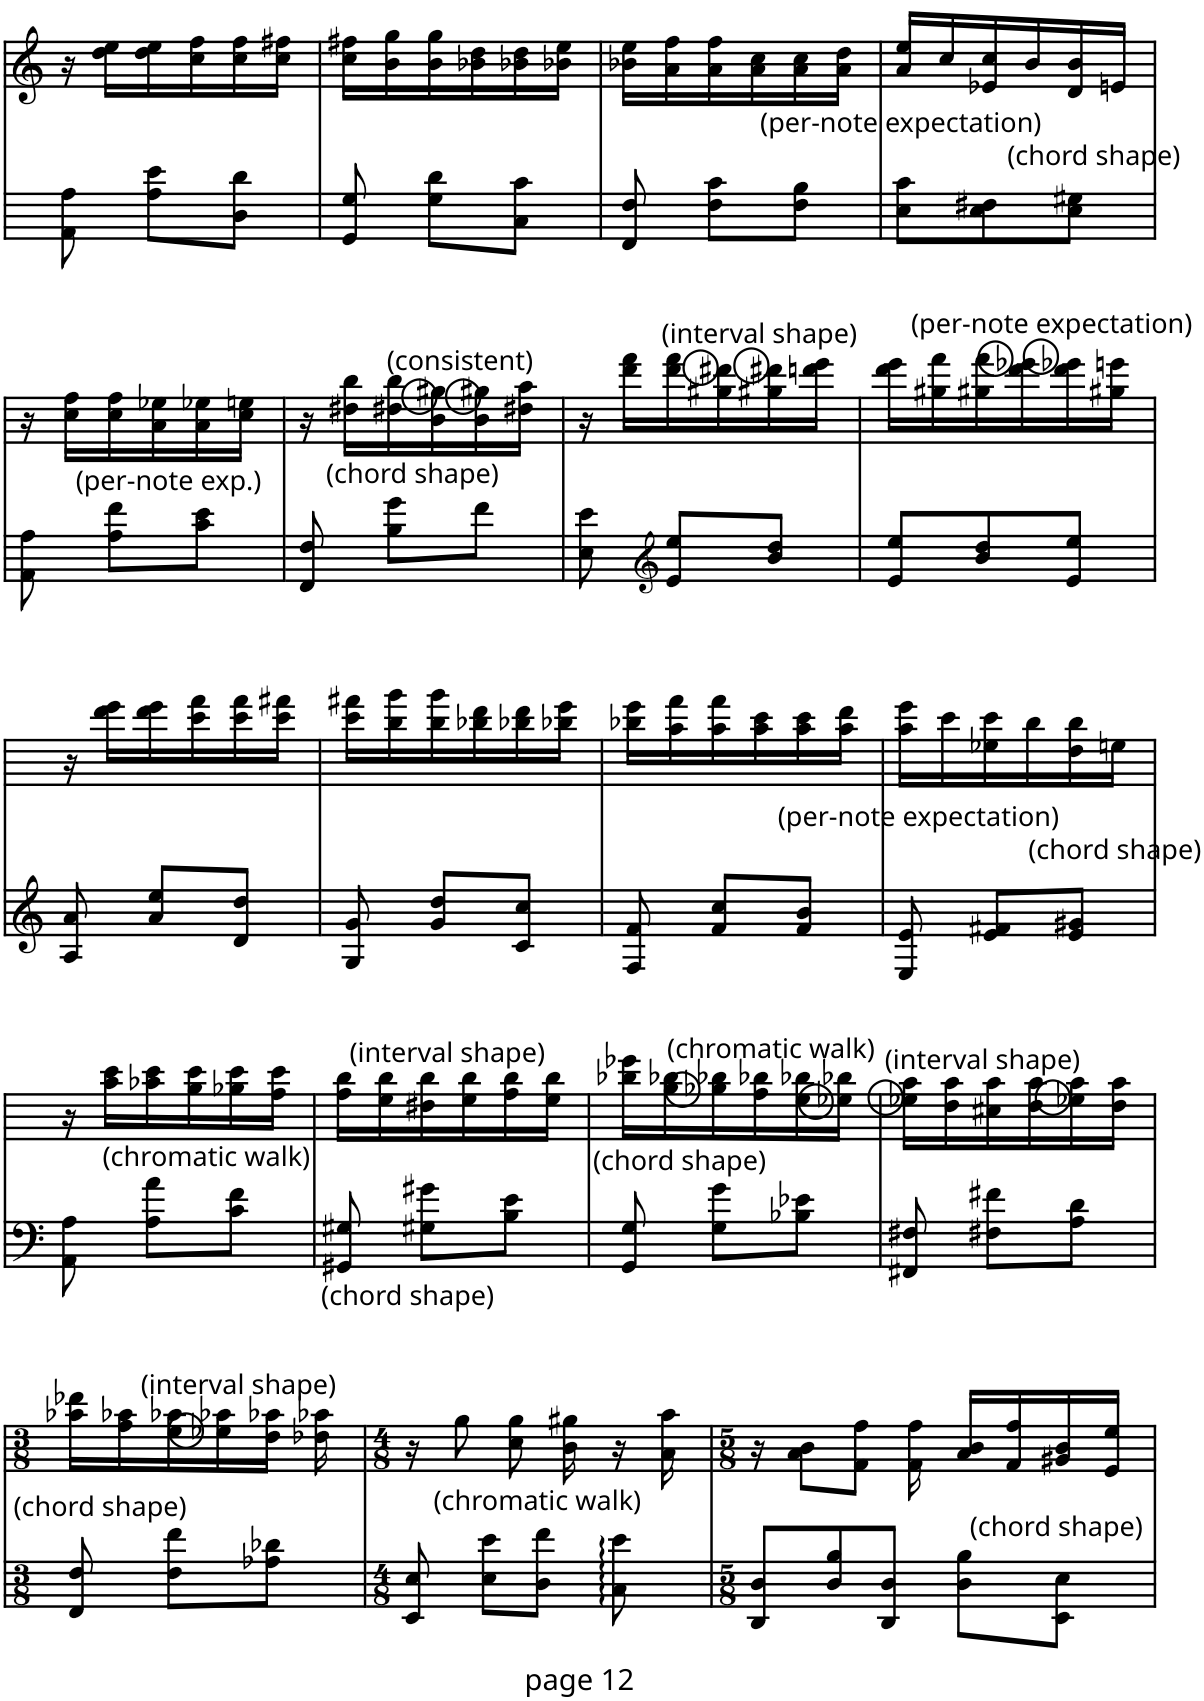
**kern	**kern
*part1	*part1
*staff2	*staff1
*I"Piano	*
*I'Pno.	*
!!LO:PB:g=z
*clefF4	*clefG2
*k[]	*k[]
*M3/8	*M3/8
=287	=287
8AA\ 8A\	16r
.	16dd\ 16ee\LL
8A\ 8e\L	16dd\ 16ee\
.	16cc\ 16ff\
8D\ 8d\J	16cc\ 16ff\
.	16cc\ 16ff#X\JJ
=288	=288
8GG/ 8G/	16cc\ 16ff#X\LL
.	16b\ 16gg\
8G\ 8d\L	16b\ 16gg\
.	16b-X\ 16dd\
8C\ 8c\J	16b-X\ 16dd\
.	16b-X\ 16ee\JJ
=289	=289
8FF/ 8F/	16b-X\ 16ee\LL
.	16a\ 16ff\
8F\ 8c\L	16a\ 16ff\
.	16a\ 16cc\
8F\ 8B\J	16a\ 16cc\
.	16a\ 16dd\JJ
=290	=290
8E\ 8c\L	16a/ 16ee/LL
.	16cc/
!	!LO:TX:b:t=(per-note expectation)
8E\ 8F#X\	16e-X/ 16cc/
.	16b/
!LO:TX:a:t=(chord shape)	!
8E\ 8G#X\J	16d/ 16b/
.	16en/JJ
!!LO:LB:g=z
=291	=291
8AA\ 8A\	16r
.	16cc\ 16ff\LL
8A\ 8f\L	16cc\ 16ff\
!	!LO:TX:b:t=(per-note exp.)
.	16a\ 16ee-X\
8c\ 8e\J	16a\ 16ee-X\
.	16cc\ 16een\JJ
=292	=292
8FF/ 8F/	16r
!	!LO:TX:b:t=(chord shape)
.	16dd#X\ 16bb\LL
8B\ 8g\L	16dd#X\ 16bb\
!	!LO:TX:b:Bi:t=◯
!	!LO:TX:a:t=(consistent)
.	16b\ 16gg#X\
!	!LO:TX:b:Bi:t=◯
8f\J	16b\ 16gg#X\
.	16dd#X\ 16aa\JJ
=293	=293
8E\ 8e\	16r
.	16ddd\ 16fff\LL
*clefG2	*
8e/ 8ee/L	16ddd\ 16fff\
!	!LO:TX:a:Bi:t=◯
!	!LO:TX:a:t=(interval shape)
.	16gg#X\ 16ddd#X\
!	!LO:TX:a:Bi:t=◯
8b/ 8dd/J	16gg#X\ 16ddd#X\
.	16dddn\ 16eee\JJ
=294	=294
8e/ 8ee/L	16ddd\ 16eee\LL
.	16gg#X\ 16fff\
8b/ 8dd/	16gg#X\ 16fff\
!	!LO:TX:a:Bi:t=◯
!	!LO:TX:a:t=(per-note expectation)
.	16ddd\ 16eee-X\
!	!LO:TX:a:Bi:t=◯
8e/ 8ee/J	16ddd\ 16eee-X\
.	16gg#X\ 16eeen\JJ
!!LO:LB:g=z
=295	=295
8A/ 8a/	16r
.	16ddd\ 16eee\LL
8a/ 8ee/L	16ddd\ 16eee\
.	16ccc\ 16fff\
8d/ 8dd/J	16ccc\ 16fff\
.	16ccc\ 16fff#X\JJ
=296	=296
8G/ 8g/	16ccc\ 16fff#X\LL
.	16bb\ 16ggg\
8g/ 8dd/L	16bb\ 16ggg\
.	16bb-X\ 16ddd\
8c/ 8cc/J	16bb-X\ 16ddd\
.	16bb-X\ 16eee\JJ
=297	=297
8F/ 8f/	16bb-X\ 16eee\LL
.	16aa\ 16fff\
8f/ 8cc/L	16aa\ 16fff\
.	16aa\ 16ccc\
8f/ 8b/J	16aa\ 16ccc\
.	16aa\ 16ddd\JJ
=298	=298
8E/ 8e/	16aa\ 16eee\LL
.	16ccc\
!	!LO:TX:b:t=(per-note expectation)
8e/ 8f#X/L	16ee-X\ 16ccc\
.	16bb\
!LO:TX:a:t=(chord shape)	!
8e/ 8g#X/J	16dd\ 16bb\
.	16een\JJ
!!LO:LB:g=z
=299	=299
*clefF4	*
8AA\ 8A\	16r
.	16aa\ 16ccc\LL
!	!LO:TX:b:t=(chromatic walk)
8A\ 8a\L	16aa-X\ 16ccc\
.	16gg\ 16ccc\
8c\ 8f\J	16gg-X\ 16ccc\
.	16ff\ 16ccc\JJ
=300	=300
!LO:TX:b:t=(chord shape)	!
8GG#X/ 8G#X/	16ff\ 16bb\LL
.	16ee\ 16bb\
!	!LO:TX:a:t=(interval shape)
8G#X\ 8g#X\L	16dd#X\ 16bb\
.	16ee\ 16bb\
8B\ 8e\J	16ff\ 16bb\
.	16ee\ 16bb\JJ
=301	=301
!	!LO:TX:b:t=(chord shape)
8GG/ 8G/	16bb-X\ 16eee-X\LL
.	16gg\ 16bb-X\
!	!LO:TX:b:Bi:t=◯
!	!LO:TX:a:t=(chromatic walk)
8G\ 8g\L	16gg-X\ 16bb-X\
.	16ff\ 16bb-X\
8B-X\ 8e-X\J	16ee\ 16bb-X\
!	!LO:TX:b:Bi:t=◯
.	16ee-X\ 16bb-X\JJ
=302	=302
!	!LO:TX:b:Bi:t=◯
!	!LO:TX:a:t=(interval shape)
8FF#X/ 8F#X/	16ee-X\ 16aa\LL
.	16dd\ 16aa\
8F#X\ 8f#X\L	16cc#X\ 16aa\
.	16dd\ 16aa\
!	!LO:TX:b:Bi:t=◯
8A\ 8d\J	16ee-X\ 16aa\
.	16dd\ 16aa\JJ
!!LO:LB:g=z
=303	=303
*M3/8	*M3/8
!	!LO:TX:b:t=(chord shape)
8FF/ 8F/	16aa-X\ 16ddd-X\LL
.	16ff\ 16aa-X\
8F\ 8f\L	16ee\ 16aa-X\
!	!LO:TX:b:Bi:t=◯
!	!LO:TX:a:t=(interval shape)
.	16ee-X\ 16aa-X\
8A-X\ 8d-X\J	16dd\ 16aa-X\JJ
.	16dd-X\ 16aa-X\
=304	=304
*M4/8	*M4/8
8EE/ 8E/	16r
.	8gg\
8E\ 8e\L	.
.	8cc\ 8gg\
8D\ 8f\J	.
!	!LO:TX:b:t=(chromatic walk)
.	16b\ 16gg#X\
8C\ 8e\	16r
.	16a\ 16aa\
=305	=305
*M5/8	*M5/8
8DD/ 8D/L	16r
.	8a\ 8b\L
8D/ 8B/	.
.	8f\ 8ff\J
8DD/ 8D/J	.
.	16f\ 16ff\
8D\ 8B\L	16a/ 16b/LL
.	16f/ 16ff/
!	!LO:TX:b:t=(chord shape)
8EE\ 8E\J	16g#X/ 16b/
.	16e/ 16ee/JJ
=	=
*-	*-
